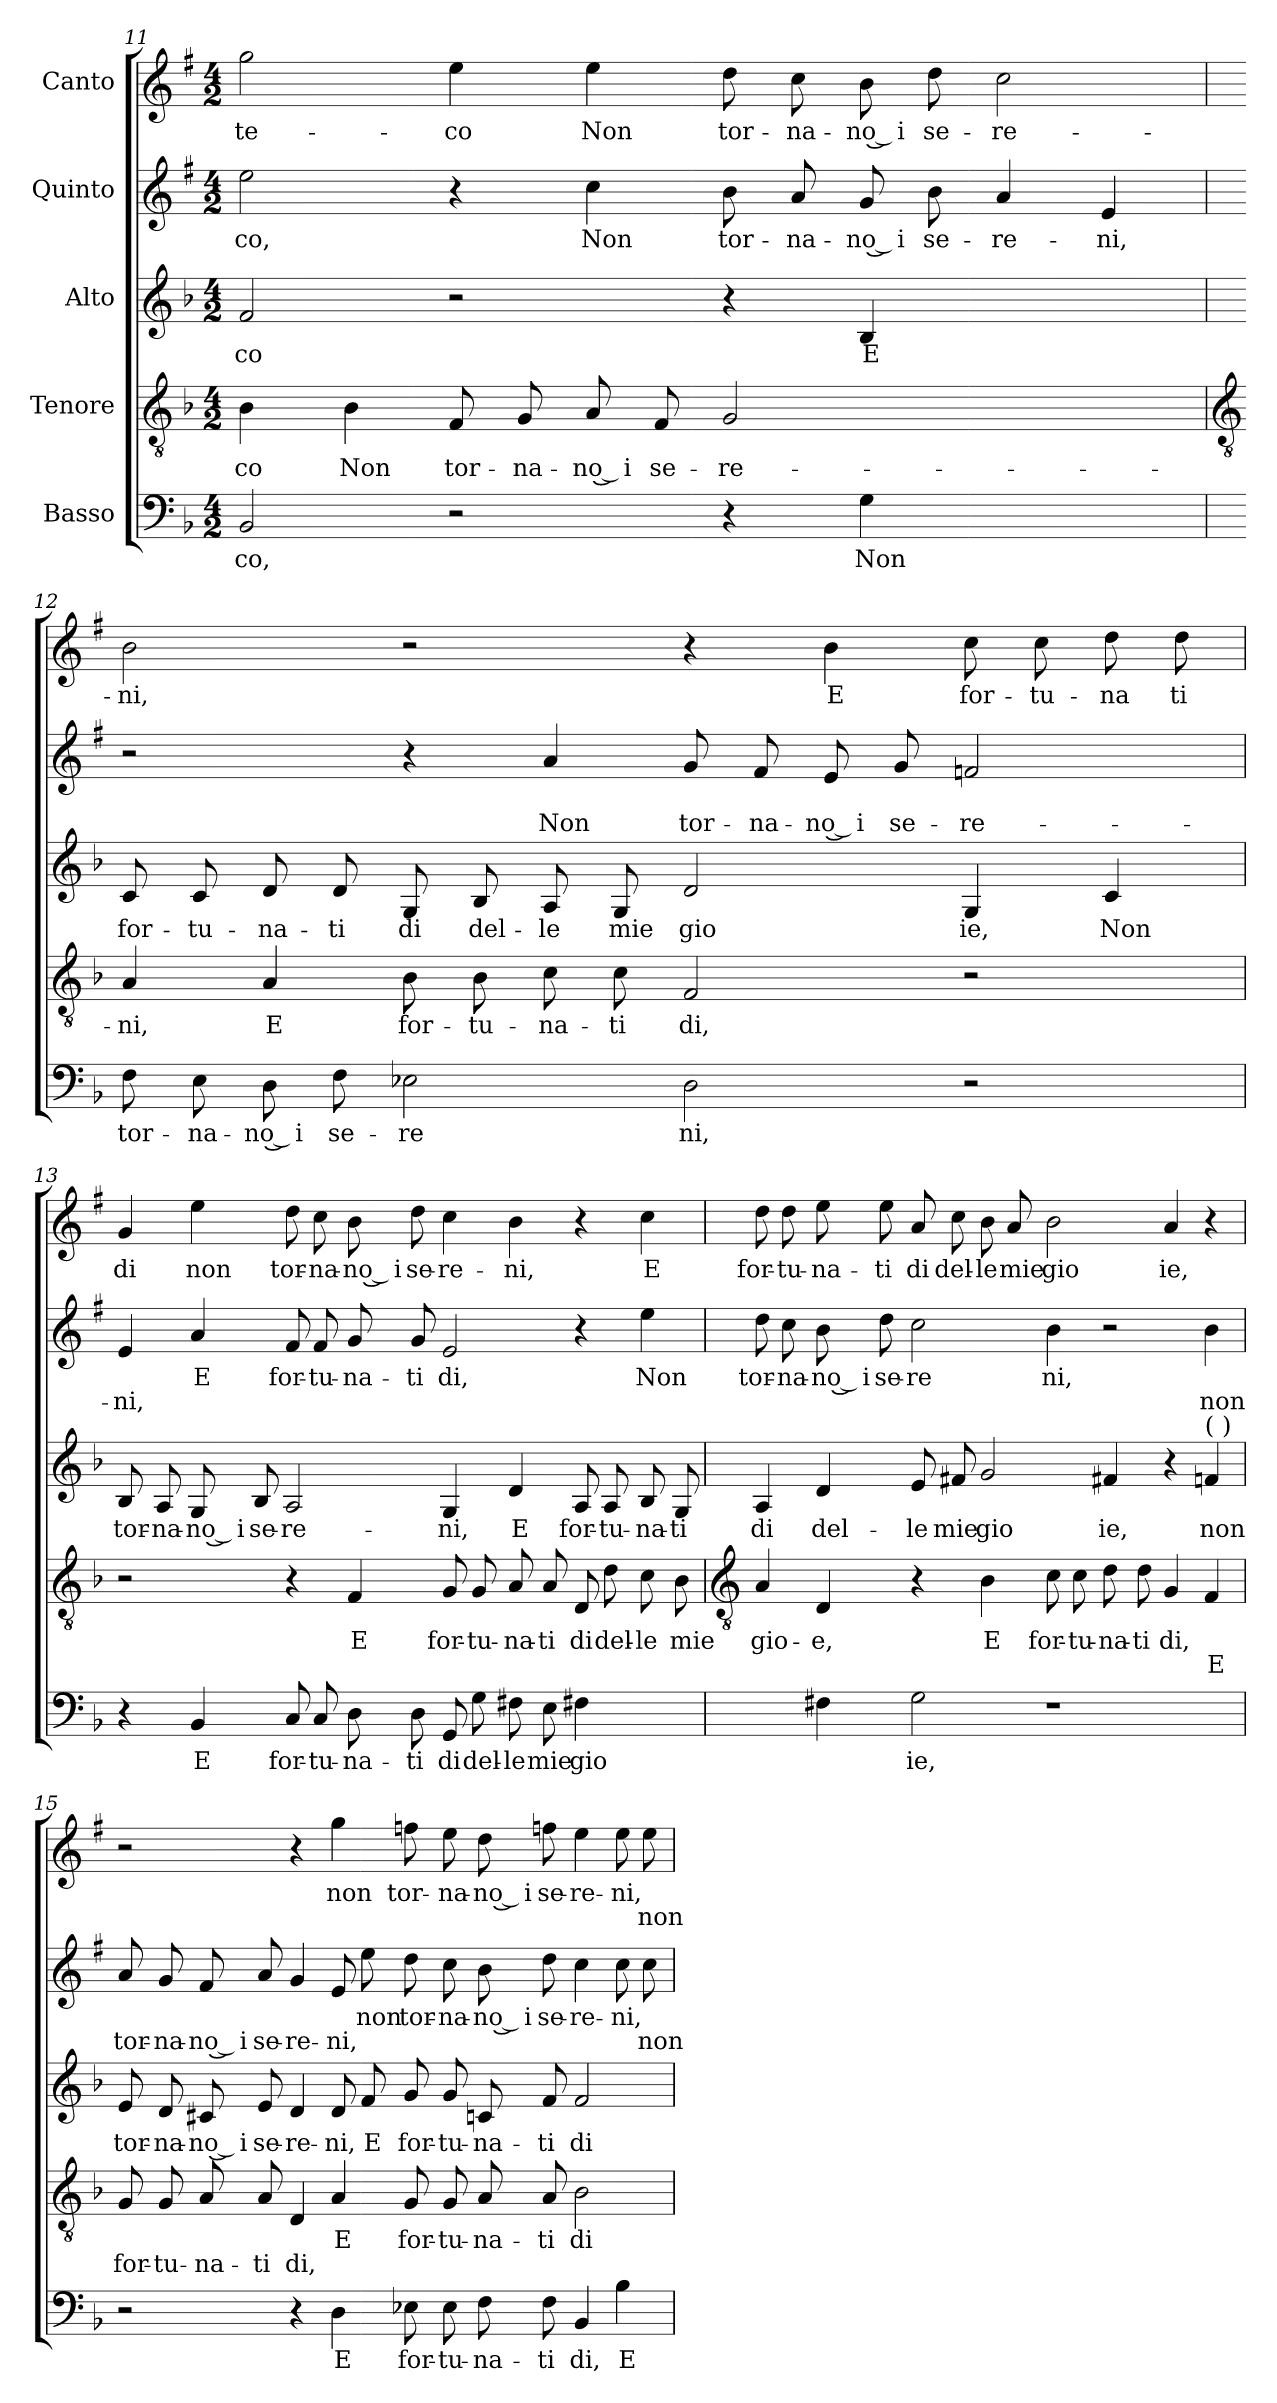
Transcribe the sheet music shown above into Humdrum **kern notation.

**kern	**text	**kern	**text	**text	**kern	**text	**kern	**text	**text	**kern	**text	**text
*part5	*part5	*part4	*part4	*part4	*part3	*part3	*part2	*part2	*part2	*part1	*part1	*part1
*staff5	*staff5	*staff4	*staff4	*staff4	*staff3	*staff3	*staff2	*staff2	*staff2	*staff1	*staff1	*staff1
*I"Basso	*	*I"Tenore	*	*	*I"Alto	*	*I"Quinto	*	*	*I"Canto	*	*
*clefF4	*	*clefGv2	*	*	*clefG2	*	*clefG2	*	*	*clefG2	*	*
*	*	*	*	*	*	*	*ITrd1c2	*	*	*ITrd1c2	*	*
*k[b-]	*	*k[b-]	*	*	*k[b-]	*	*k[b-]	*	*	*k[b-]	*	*
*F:	*	*F:	*	*	*F:	*	*F:	*	*	*F:	*	*
*M4/2	*	*M4/2	*	*	*M4/2	*	*M4/2	*	*	*M4/2	*	*
=11	=11	=11	=11	=11	=11	=11	=11	=11	=11	=11	=11	=11
!	!LO:LY:b	!	!LO:LY:b	!	!	!LO:LY:b	!	!LO:LY:b	!	!	!LO:LY:b	!
2BB-	co,	4B-	co	.	2f	co	2dd	-co,	.	2ff	te-	.
!	!	!	!LO:LY:b	!	!	!	!	!	!	!	!	!
.	.	4B-	Non	.	.	.	.	.	.	.	.	.
!	!	!	!LO:LY:b	!	!	!	!	!	!	!	!LO:LY:b	!
2r	.	8F	tor-	.	2r	.	4r	.	.	4dd	-co	.
!	!	!	!LO:LY:b	!	!	!	!	!	!	!	!	!
.	.	8G	-na-	.	.	.	.	.	.	.	.	.
!	!	!	!LO:LY:b	!	!	!	!	!LO:LY:b	!	!	!LO:LY:b	!
.	.	8A	-no͜ i	.	.	.	4b-	Non	.	4dd	Non	.
!	!	!	!LO:LY:b	!	!	!	!	!	!	!	!	!
.	.	8F	se-	.	.	.	.	.	.	.	.	.
!	!	!	!LO:LY:b	!	!	!	!	!LO:LY:b	!	!	!LO:LY:b	!
4r	.	2G	-re-	.	4r	.	8a	tor-	.	8cc	tor-	.
!	!	!	!	!	!	!	!	!LO:LY:b	!	!	!LO:LY:b	!
.	.	.	.	.	.	.	8g	-na-	.	8b-	-na-	.
!	!LO:LY:b	!	!	!	!	!LO:LY:b	!	!LO:LY:b	!	!	!LO:LY:b	!
4G	Non	.	.	.	4B-	E	8f	-no͜ i	.	8a	-no͜ i	.
!	!	!	!	!	!	!	!	!LO:LY:b	!	!	!LO:LY:b	!
.	.	.	.	.	.	.	8a	se-	.	8cc	se-	.
!	!	!	!	!	!	!	!	!LO:LY:b	!	!	!LO:LY:b	!
2ryy	.	2ryy	.	.	2ryy	.	4g	-re-	.	2b-	-re-	.
!	!	!	!	!	!	!	!	!LO:LY:b	!	!	!	!
.	.	.	.	.	.	.	4d	-ni,	.	.	.	.
!!LO:LB:g=z
=12	=12	=12	=12	=12	=12	=12	=12	=12	=12	=12	=12	=12
*	*	*clefGv2	*	*	*	*	*	*	*	*	*	*
!	!LO:LY:b	!	!LO:LY:b	!	!	!LO:LY:b	!	!	!	!	!LO:LY:b	!
8F	tor-	4A	-ni,	.	8c	for-	2r	.	.	2a	-ni,	.
!	!LO:LY:b	!	!	!	!	!LO:LY:b	!	!	!	!	!	!
8E	-na-	.	.	.	8c	-tu-	.	.	.	.	.	.
!	!LO:LY:b	!	!LO:LY:b	!	!	!LO:LY:b	!	!	!	!	!	!
8D	-no͜ i	4A	E	.	8d	-na-	.	.	.	.	.	.
!	!LO:LY:b	!	!	!	!	!LO:LY:b	!	!	!	!	!	!
8F	se-	.	.	.	8d	-ti	.	.	.	.	.	.
!	!LO:LY:b	!	!LO:LY:b	!	!	!LO:LY:b	!	!	!	!	!	!
2E-X	-re	8B-	for-	.	8G	di	4r	.	.	2r	.	.
!	!	!	!LO:LY:b	!	!	!LO:LY:b	!	!	!	!	!	!
.	.	8B-	-tu-	.	8B-	del-	.	.	.	.	.	.
!	!	!	!LO:LY:b	!	!	!LO:LY:b	!	!	!LO:LY:b	!	!	!
.	.	8c	-na-	.	8A	-le	4g	.	Non	.	.	.
!	!	!	!LO:LY:b	!	!	!LO:LY:b	!	!	!	!	!	!
.	.	8c	-ti	.	8G	mie	.	.	.	.	.	.
!	!LO:LY:b	!	!LO:LY:b	!	!	!LO:LY:b	!	!	!LO:LY:b	!	!	!
2D	ni,	2F	di,	.	2d	gio	8f	.	tor-	4r	.	.
!	!	!	!	!	!	!	!	!	!LO:LY:b	!	!	!
.	.	.	.	.	.	.	8e	.	-na-	.	.	.
!	!	!	!	!	!	!	!	!	!LO:LY:b	!	!LO:LY:b	!
.	.	.	.	.	.	.	8d	.	-no͜ i	4a	E	.
!	!	!	!	!	!	!	!	!	!LO:LY:b	!	!	!
.	.	.	.	.	.	.	8f	.	se-	.	.	.
!	!	!	!	!	!	!LO:LY:b	!	!	!LO:LY:b	!	!LO:LY:b	!
2r	.	2r	.	.	4G	ie,	2e-X	.	-re-	8b-	for-	.
!	!	!	!	!	!	!	!	!	!	!	!LO:LY:b	!
.	.	.	.	.	.	.	.	.	.	8b-	-tu-	.
!	!	!	!	!	!	!LO:LY:b	!	!	!	!	!LO:LY:b	!
.	.	.	.	.	4c	Non	.	.	.	8cc	-na	.
!	!	!	!	!	!	!	!	!	!	!	!LO:LY:b	!
.	.	.	.	.	.	.	.	.	.	8cc	ti	.
=13	=13	=13	=13	=13	=13	=13	=13	=13	=13	=13	=13	=13
!	!	!	!	!	!	!LO:LY:b	!	!	!LO:LY:b	!	!LO:LY:b	!
4r	.	2r	.	.	8B-	tor-	4d	.	-ni,	4f	di	.
!	!	!	!	!	!	!LO:LY:b	!	!	!	!	!	!
.	.	.	.	.	8A	-na-	.	.	.	.	.	.
!	!LO:LY:b	!	!	!	!	!LO:LY:b	!	!LO:LY:b	!	!	!LO:LY:b	!
4BB-	E	.	.	.	8G	-no͜ i	4g	E	.	4dd	non	.
!	!	!	!	!	!	!LO:LY:b	!	!	!	!	!	!
.	.	.	.	.	8B-	se-	.	.	.	.	.	.
!	!LO:LY:b	!	!	!	!	!LO:LY:b	!	!LO:LY:b	!	!	!LO:LY:b	!
8C	for-	4r	.	.	2A	-re-	8e	for-	.	8cc	tor-	.
!	!LO:LY:b	!	!	!	!	!	!	!LO:LY:b	!	!	!LO:LY:b	!
8C	-tu-	.	.	.	.	.	8e	-tu-	.	8b-	-na-	.
!	!LO:LY:b	!	!LO:LY:b	!	!	!	!	!LO:LY:b	!	!	!LO:LY:b	!
8D	-na-	4F	E	.	.	.	8f	-na-	.	8a	-no͜ i	.
!	!LO:LY:b	!	!	!	!	!	!	!LO:LY:b	!	!	!LO:LY:b	!
8D	-ti	.	.	.	.	.	8f	-ti	.	8cc	se-	.
!	!LO:LY:b	!	!LO:LY:b	!	!	!LO:LY:b	!	!LO:LY:b	!	!	!LO:LY:b	!
8GG	di	8G	for-	.	4G	-ni,	2d	di,	.	4b-	-re-	.
!	!LO:LY:b	!	!LO:LY:b	!	!	!	!	!	!	!	!	!
8G	del-	8G	-tu-	.	.	.	.	.	.	.	.	.
!	!LO:LY:b	!	!LO:LY:b	!	!	!LO:LY:b	!	!	!	!	!LO:LY:b	!
8F#X	-le	8A	-na-	.	4d	E	.	.	.	4a	-ni,	.
!	!LO:LY:b	!	!LO:LY:b	!	!	!	!	!	!	!	!	!
8E	mie	8A	-ti	.	.	.	.	.	.	.	.	.
!	!LO:LY:b	!	!LO:LY:b	!	!	!LO:LY:b	!	!	!	!	!	!
4F#X	gio	8D	di	.	8A	for-	4r	.	.	4r	.	.
!	!	!	!LO:LY:b	!	!	!LO:LY:b	!	!	!	!	!	!
.	.	8d	del-	.	8A	-tu-	.	.	.	.	.	.
!	!	!	!LO:LY:b	!	!	!LO:LY:b	!	!LO:LY:b	!	!	!LO:LY:b	!
[4Gyy	.	8c	-le	.	8B-	-na-	4dd	Non	.	4b-	E	.
!	!	!	!LO:LY:b	!	!	!LO:LY:b	!	!	!	!	!	!
.	.	8B-	mie	.	8G	-ti	.	.	.	.	.	.
!!LO:LB:g=z
=14	=14	=14	=14	=14	=14	=14	=14	=14	=14	=14	=14	=14
*	*	*clefGv2	*	*	*	*	*	*	*	*	*	*
!	!	!	!LO:LY:b	!	!	!LO:LY:b	!	!LO:LY:b	!	!	!LO:LY:b	!
4Gyy]	.	4A	gio-	.	4A	di	8cc	tor-	.	8cc	for-	.
!	!	!	!	!	!	!	!	!LO:LY:b	!	!	!LO:LY:b	!
.	.	.	.	.	.	.	8b-	-na-	.	8cc	-tu-	.
!	!	!	!LO:LY:b	!	!	!LO:LY:b	!	!LO:LY:b	!	!	!LO:LY:b	!
4F#	.	4D	-e,	.	4d	del-	8a	-no͜ i	.	8dd	-na-	.
!	!	!	!	!	!	!	!	!LO:LY:b	!	!	!LO:LY:b	!
.	.	.	.	.	.	.	8cc	se-	.	8dd	-ti	.
!	!LO:LY:b	!	!	!	!	!LO:LY:b	!	!LO:LY:b	!	!	!LO:LY:b	!
2G	ie,	4r	.	.	8e	-le	2b-	-re	.	8g	di	.
!	!	!	!	!	!	!LO:LY:b	!	!	!	!	!LO:LY:b	!
.	.	.	.	.	8f#X	mie	.	.	.	8b-	del-	.
!	!	!	!LO:LY:b	!	!	!LO:LY:b	!	!	!	!	!LO:LY:b	!
.	.	4B-	E	.	2g	gio	.	.	.	8a	-le	.
!	!	!	!	!	!	!	!	!	!	!	!LO:LY:b	!
.	.	.	.	.	.	.	.	.	.	8g	mie	.
!	!	!	!LO:LY:b	!	!	!	!	!LO:LY:b	!	!	!LO:LY:b	!
1r	.	8c	for-	.	.	.	4a	ni,	.	2a	gio	.
!	!	!	!LO:LY:b	!	!	!	!	!	!	!	!	!
.	.	8c	-tu-	.	.	.	.	.	.	.	.	.
!	!	!	!LO:LY:b	!	!	!LO:LY:b	!	!	!	!	!	!
.	.	8d	-na-	.	4f#X	ie,	2r	.	.	.	.	.
!	!	!	!LO:LY:b	!	!	!	!	!	!	!	!	!
.	.	8d	-ti	.	.	.	.	.	.	.	.	.
!	!	!	!LO:LY:b	!	!	!	!	!	!	!	!LO:LY:b	!
.	.	4G	di,	.	4r	.	.	.	.	4g	ie,	.
!	!	!	!	!	!LO:TX:a:t=(  )	!	!	!	!	!	!	!
!	!	!	!	!LO:LY:b	!	!LO:LY:b	!	!	!LO:LY:b	!	!	!
.	.	4F	.	E	4f	non	4a	.	non	4r	.	.
=15	=15	=15	=15	=15	=15	=15	=15	=15	=15	=15	=15	=15
!	!	!	!	!LO:LY:b	!	!LO:LY:b	!	!	!LO:LY:b	!	!	!
2r	.	8G	.	for-	8e	tor-	8g	.	tor-	2r	.	.
!	!	!	!	!LO:LY:b	!	!LO:LY:b	!	!	!LO:LY:b	!	!	!
.	.	8G	.	-tu-	8d	-na-	8f	.	-na-	.	.	.
!	!	!	!	!LO:LY:b	!	!LO:LY:b	!	!	!LO:LY:b	!	!	!
.	.	8A	.	-na-	8c#X	-no͜ i	8e	.	-no͜ i	.	.	.
!	!	!	!	!LO:LY:b	!	!LO:LY:b	!	!	!LO:LY:b	!	!	!
.	.	8A	.	-ti	8e	se-	8g	.	se-	.	.	.
!	!	!	!	!LO:LY:b	!	!LO:LY:b	!	!	!LO:LY:b	!	!	!
4r	.	4D	.	di,	4d	-re-	4f	.	-re-	4r	.	.
!	!LO:LY:b	!	!LO:LY:b	!	!	!LO:LY:b	!	!	!LO:LY:b	!	!LO:LY:b	!
4D	E	4A	E	.	8d	-ni,	8d	.	-ni,	4ff	non	.
!	!	!	!	!	!	!LO:LY:b	!	!LO:LY:b	!	!	!	!
.	.	.	.	.	8f	E	8dd	non	.	.	.	.
!	!LO:LY:b	!	!LO:LY:b	!	!	!LO:LY:b	!	!LO:LY:b	!	!	!LO:LY:b	!
8E-X	for-	8G	for-	.	8g	for-	8cc	tor-	.	8ee-X	tor-	.
!	!LO:LY:b	!	!LO:LY:b	!	!	!LO:LY:b	!	!LO:LY:b	!	!	!LO:LY:b	!
8E-	-tu-	8G	-tu-	.	8g	-tu-	8b-	-na-	.	8dd	-na-	.
!	!LO:LY:b	!	!LO:LY:b	!	!	!LO:LY:b	!	!LO:LY:b	!	!	!LO:LY:b	!
8F	-na-	8A	-na-	.	8cn	-na-	8a	-no͜ i	.	8cc	-no͜ i	.
!	!LO:LY:b	!	!LO:LY:b	!	!	!LO:LY:b	!	!LO:LY:b	!	!	!LO:LY:b	!
8F	-ti	8A	-ti	.	8f	-ti	8cc	se-	.	8ee-X	se-	.
!	!LO:LY:b	!	!LO:LY:b	!	!	!LO:LY:b	!	!LO:LY:b	!	!	!LO:LY:b	!
4BB-	di,	2B-	di	.	2f	di	4b-	-re-	.	4dd	-re-	.
!	!LO:LY:b	!	!	!	!	!	!	!LO:LY:b	!	!	!LO:LY:b	!
4B-	E	.	.	.	.	.	8b-	-ni,	.	8dd	-ni,	.
!	!	!	!	!	!	!	!	!	!LO:LY:b	!	!	!LO:LY:b
.	.	.	.	.	.	.	8b-	.	non	8dd	.	non
=	=	=	=	=	=	=	=	=	=	=	=	=
*-	*-	*-	*-	*-	*-	*-	*-	*-	*-	*-	*-	*-
